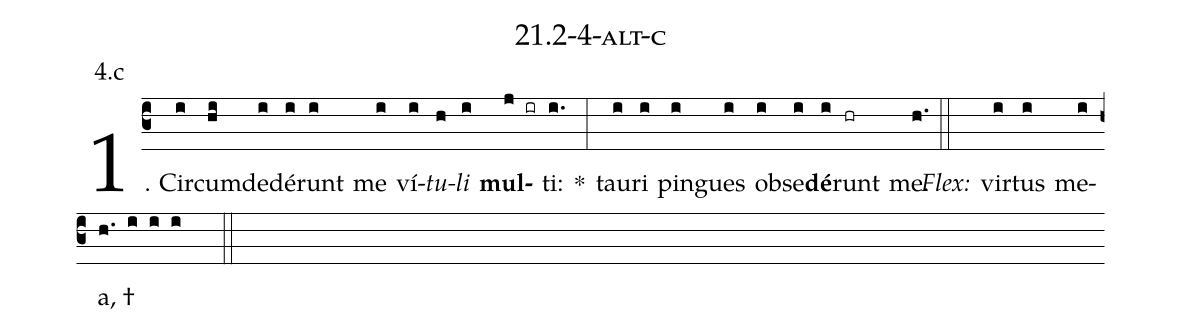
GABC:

name: 21.2-4-alt-c;
annotation: 4.c;
%%
(c3)1. Cir(i)cum(hi)de(i)dé(i)runt(i) me(i) ví(i)<i>tu</i>(h)<i>li</i>(i) <b>mul</b>(j ir)ti:(i.) *(:) tau(i)ri(i) pin(i)gues(i) ob(i)se(i)<b>dé</b>(i)runt(hr) me.(h.) (::)
<i>Flex:</i>()  vir(i)tus(i) me(i)a, †(h. i i i  ::)

%E(i) u(i) o(i) u(i) a(i) e.(h.) (::)
